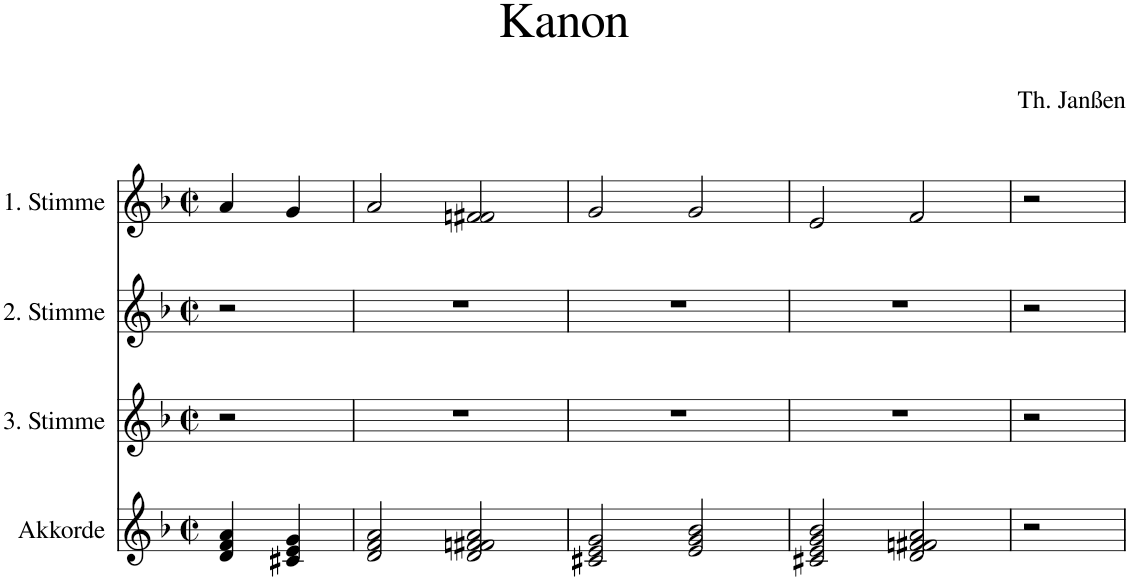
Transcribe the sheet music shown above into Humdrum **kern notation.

**kern	**harte	**kern	**kern	**kern
*part4	*part4	*part3	*part2	*part1
*staff4	*	*staff3	*staff2	*staff1
*I"Akkorde	*	*I"3. Stimme	*I"2. Stimme	*I"1. Stimme
*clefG2	*	*clefG2	*clefG2	*clefG2
*	*	*	*	*Trd1c2
*k[b-]	*	*k[b-]	*k[b-]	*k[b-]
*M4/4	*	*M4/4	*M4/4	*M4/4
*met(c|)	*	*met(c|)	*met(c|)	*met(c|)
=	=	=	=	=
!	!LO:H:kt=N.C.	!	!	!
4d/ 4f/ 4a/	N	2r	2r	4a/
4c#X/ 4e/ 4g/	.	.	.	4g/
=1	=1	=1	=1	=1
2d/ 2f/ 2a/	.	1r	1r	2a/
2d/ 2fn/ 2f#X/ 2a/	.	.	.	2fn/ 2f#X/
=2	=2	=2	=2	=2
2c#X/ 2e/ 2g/	.	1r	1r	2g/
2e/ 2g/ 2b-/	.	.	.	2g/
=3	=3	=3	=3	=3
2c#X/ 2e/ 2g/ 2b-/	.	1r	1r	2e/
2d/ 2fn/ 2f#X/ 2a/	.	.	.	2f/
=4	=4	=4	=4	=4
2r	.	2r	2r	2r
=	=	=	=	=
*-	*-	*-	*-	*-
